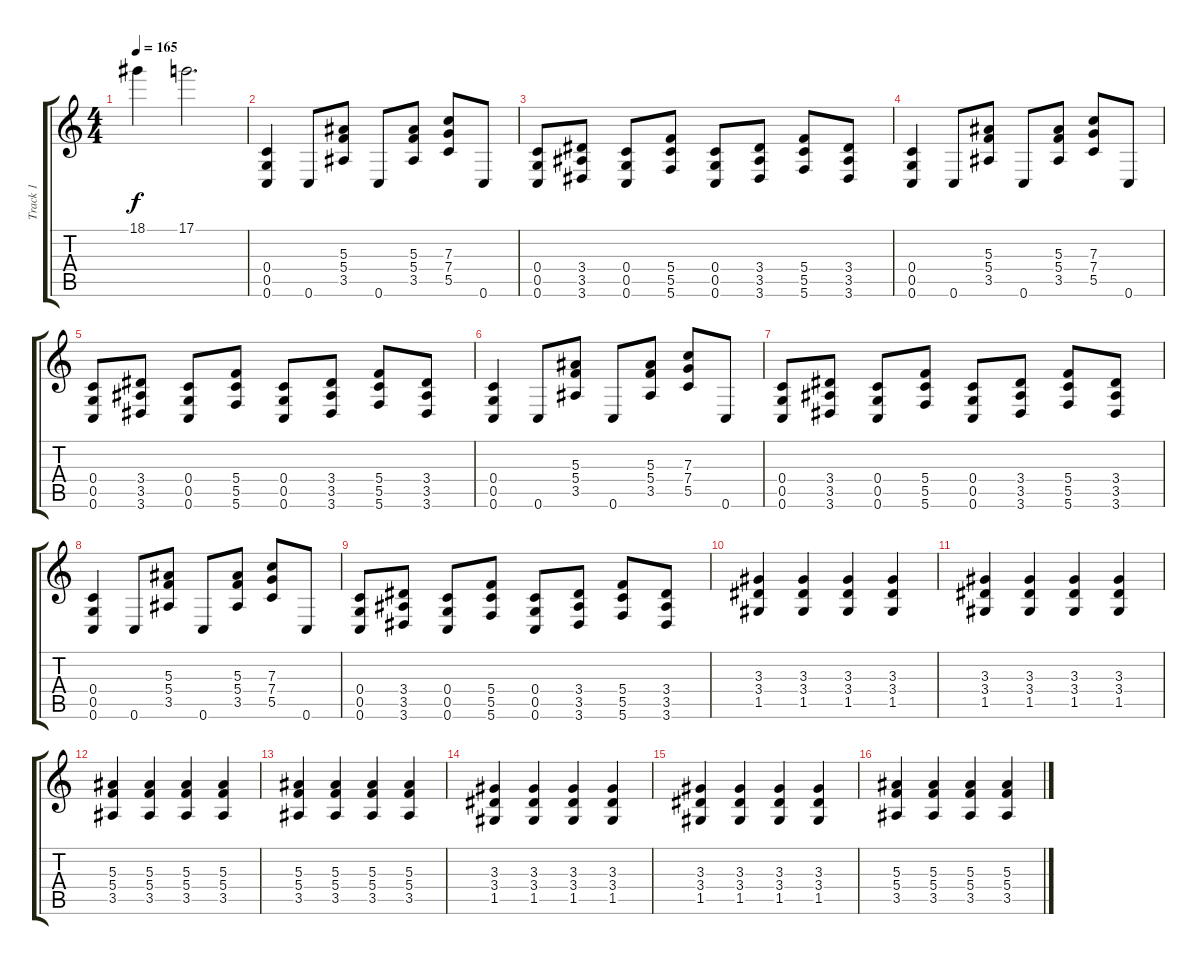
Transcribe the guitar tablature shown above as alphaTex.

\track ("Track 1" "Track 1") {instrument distortionguitar}
\staff {score tabs}
\tuning (D4 A3 F3 C3 G2 C2) {hide}
\ts (4 4)
\tempo 165
\clef g2
\ks c
18.1{t}.4{dy f} 17.1.2{d} |
(0.4 0.5 0.6).4{instrument distortionguitar} 0.6.8 (5.3 5.4 3.5).8 0.6.8 (5.3 5.4 3.5).8 (7.3 7.4 5.5).8 0.6.8 |
(0.4 0.5 0.6).8 (3.4 3.5 3.6).8 (0.4 0.5 0.6).8 (5.4 5.5 5.6).8 (0.4 0.5 0.6).8 (3.4 3.5 3.6).8 (5.4 5.5 5.6).8 (3.4 3.5 3.6).8 |
(0.4 0.5 0.6).4 0.6.8 (5.3 5.4 3.5).8 0.6.8 (5.3 5.4 3.5).8 (7.3 7.4 5.5).8 0.6.8 |
(0.4 0.5 0.6).8 (3.4 3.5 3.6).8 (0.4 0.5 0.6).8 (5.4 5.5 5.6).8 (0.4 0.5 0.6).8 (3.4 3.5 3.6).8 (5.4 5.5 5.6).8 (3.4 3.5 3.6).8 |
(0.4 0.5 0.6).4 0.6.8 (5.3 5.4 3.5).8 0.6.8 (5.3 5.4 3.5).8 (7.3 7.4 5.5).8 0.6.8 |
(0.4 0.5 0.6).8 (3.4 3.5 3.6).8 (0.4 0.5 0.6).8 (5.4 5.5 5.6).8 (0.4 0.5 0.6).8 (3.4 3.5 3.6).8 (5.4 5.5 5.6).8 (3.4 3.5 3.6).8 |
(0.4 0.5 0.6).4 0.6.8 (5.3 5.4 3.5).8 0.6.8 (5.3 5.4 3.5).8 (7.3 7.4 5.5).8 0.6.8 |
(0.4 0.5 0.6).8 (3.4 3.5 3.6).8 (0.4 0.5 0.6).8 (5.4 5.5 5.6).8 (0.4 0.5 0.6).8 (3.4 3.5 3.6).8 (5.4 5.5 5.6).8 (3.4 3.5 3.6).8 |
(3.3 3.4 1.5).4 (3.3 3.4 1.5).4 (3.3 3.4 1.5).4 (3.3 3.4 1.5).4 |
(3.3 3.4 1.5).4 (3.3 3.4 1.5).4 (3.3 3.4 1.5).4 (3.3 3.4 1.5).4 |
(5.3 5.4 3.5).4 (5.3 5.4 3.5).4 (5.3 5.4 3.5).4 (5.3 5.4 3.5).4 |
(5.3 5.4 3.5).4 (5.3 5.4 3.5).4 (5.3 5.4 3.5).4 (5.3 5.4 3.5).4 |
(3.3 3.4 1.5).4 (3.3 3.4 1.5).4 (3.3 3.4 1.5).4 (3.3 3.4 1.5).4 |
(3.3 3.4 1.5).4 (3.3 3.4 1.5).4 (3.3 3.4 1.5).4 (3.3 3.4 1.5).4 |
(5.3 5.4 3.5).4 (5.3 5.4 3.5).4 (5.3 5.4 3.5).4 (5.3 5.4 3.5).4
